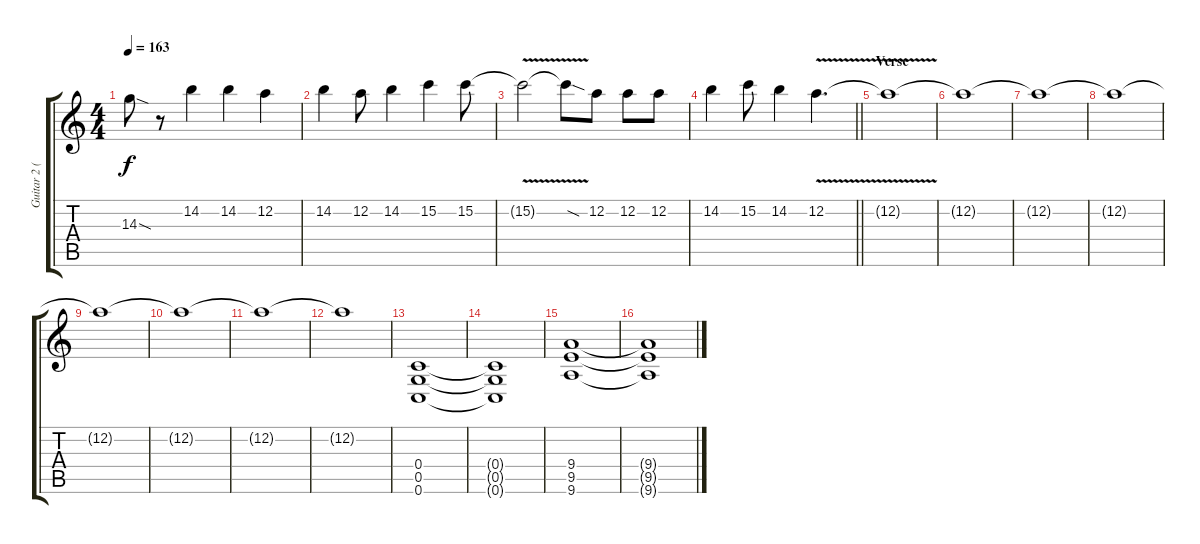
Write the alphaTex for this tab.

\track ("Guitar 2 (Travis Miguel)" "Guitar 2 (") {instrument distortionguitar}
\staff {score tabs}
\tuning (D4 A3 F3 C3 G2 C2) {hide}
\ts (4 4)
\tempo 163
\clef g2
\ks c
14.3{sod t}.8{dy f} r.8 14.2.4 14.2.4 12.2.4 |
14.2.4 12.2.8 14.2.4 15.2.4 15.2.8 |
15.2{v t}.2 15.2{sod t}.8 12.2.8 12.2.8 12.2.8 |
\barLineRight lightlight
14.2.4 15.2.8 14.2.4 12.2{v}.4{d} |
\section ("" "Verse")
12.2{t}.1{volume 4} |
12.2{t}.1 |
12.2{t}.1 |
12.2{t}.1 |
12.2{t}.1 |
12.2{t}.1 |
12.2{t}.1 |
12.2{t}.1 |
(0.4 0.5 0.6).1{volume 8} |
(0.4{t} 0.5{t} 0.6{t}).1 |
(9.4 9.5 9.6).1 |
(9.4{t} 9.5{t} 9.6{t}).1
